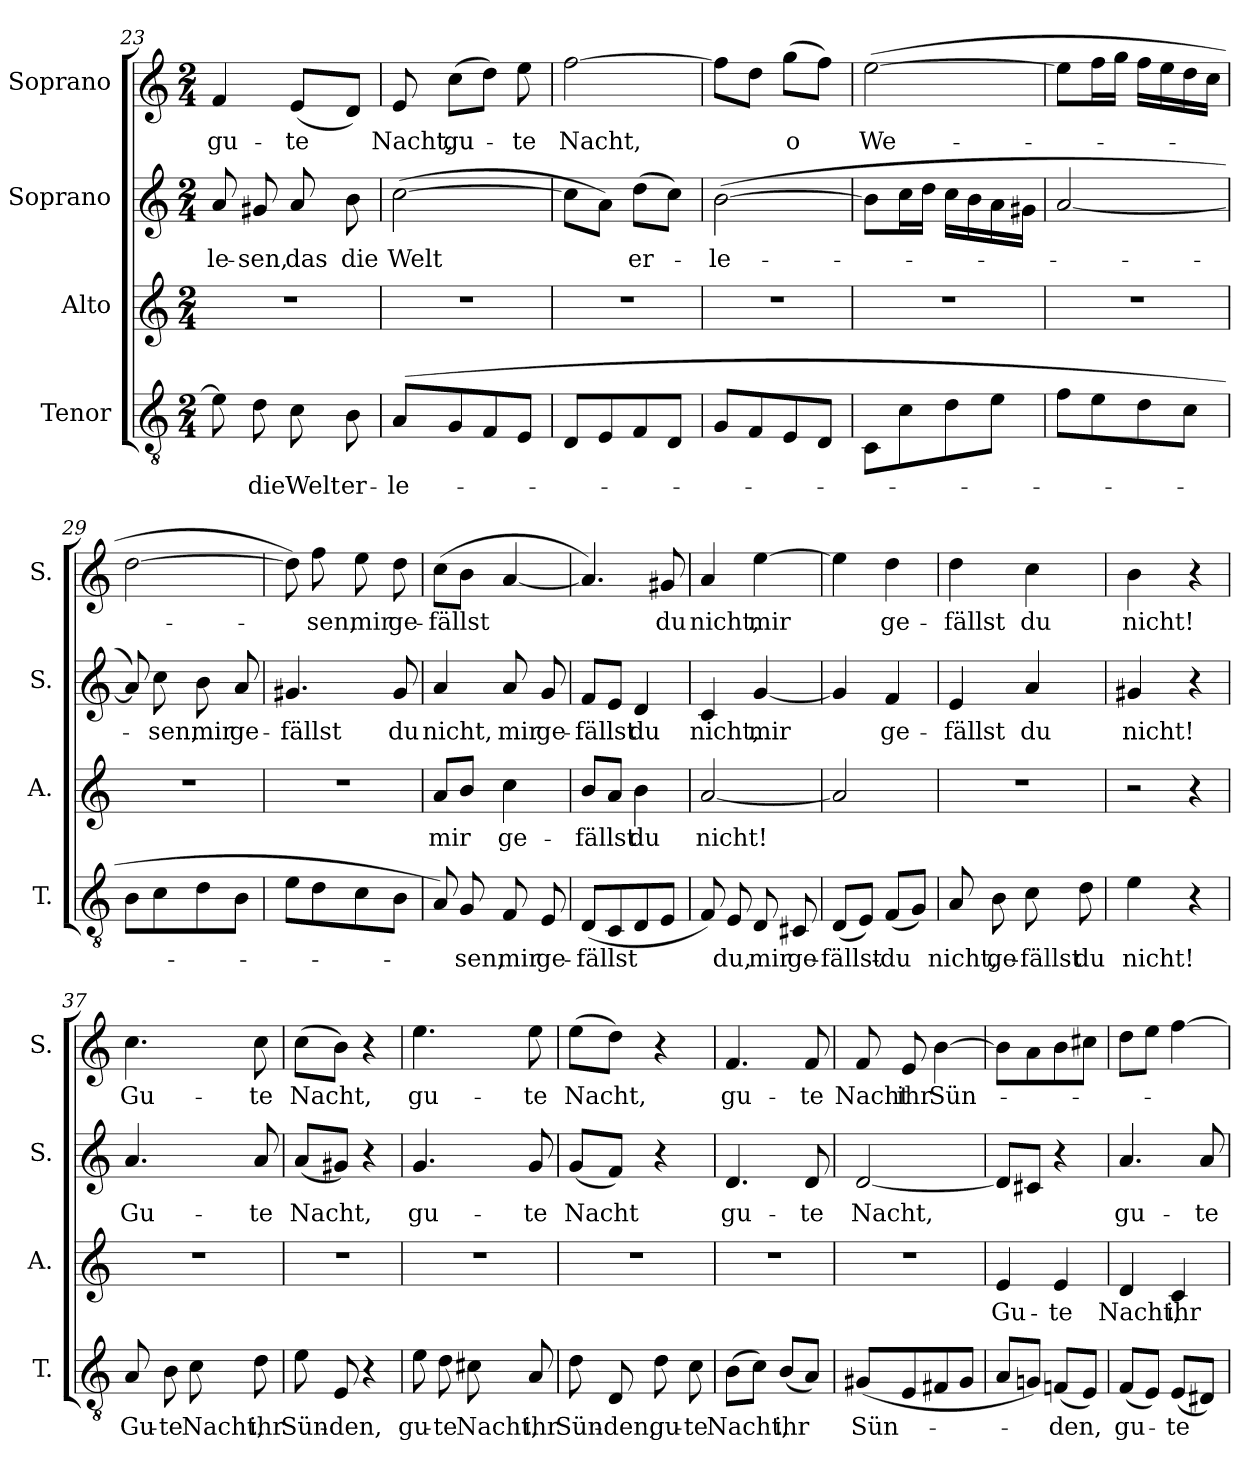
**kern	**text	**kern	**text	**kern	**text	**kern	**text
*part4	*part4	*part3	*part3	*part2	*part2	*part1	*part1
*staff4	*staff4	*staff3	*staff3	*staff2	*staff2	*staff1	*staff1
*I"Tenor	*	*I"Alto	*	*I"Soprano	*	*I"Soprano	*
*I'T.	*	*I'A.	*	*I'S.	*	*I'S.	*
*clefGv2	*	*clefG2	*	*clefG2	*	*clefG2	*
*k[]	*	*k[]	*	*k[]	*	*k[]	*
*M2/4	*	*M2/4	*	*M2/4	*	*M2/4	*
=23	=23	=23	=23	=23	=23	=23	=23
!	!	!	!	!	!LO:LY:b	!	!LO:LY:b
8e\]	.	2r	.	8a/	-le-	4f/	gu-
!	!LO:LY:b	!	!	!	!LO:LY:b	!	!
8d\	-die	.	.	8g#X/	-sen,	.	.
!	!LO:LY:b	!	!	!	!LO:LY:b	!	!LO:LY:b
8c\	Welt	.	.	8a/	das	(<8e/L	-te
!	!LO:LY:b	!	!	!	!LO:LY:b	!	!
8B\	er-	.	.	8b\	die	8d/J)	.
!!LO:LB:g=z
=24	=24	=24	=24	=24	=24	=24	=24
!	!LO:LY:b	!	!	!	!LO:LY:b	!	!LO:LY:b
(>8A/L	-le-	2r	.	(>[2cc\	Welt	8e/	Nacht,
!	!	!	!	!	!	!	!LO:LY:b
8G/	.	.	.	.	.	(>8cc\L	gu-
8F/	.	.	.	.	.	8dd\J)	.
!	!	!	!	!	!	!	!LO:LY:b
8E/J	.	.	.	.	.	8ee\	-te
=25	=25	=25	=25	=25	=25	=25	=25
!	!	!	!	!	!	!	!LO:LY:b
8D/L	.	2r	.	8cc\L]	.	[2ff\	Nacht,
8E/	.	.	.	8a\J)	.	.	.
!	!	!	!	!	!LO:LY:b	!	!
8F/	.	.	.	(>8dd\L	er-	.	.
8D/J	.	.	.	8cc\J)	.	.	.
=26	=26	=26	=26	=26	=26	=26	=26
!	!	!	!	!	!LO:LY:b	!	!
8G/L	.	2r	.	(>[2b\	-le-	8ff\L]	.
8F/	.	.	.	.	.	8dd\J	.
!	!	!	!	!	!	!	!LO:LY:b
8E/	.	.	.	.	.	(>8gg\L	o
8D/J	.	.	.	.	.	8ff\J)	.
=27	=27	=27	=27	=27	=27	=27	=27
!	!	!	!	!	!	!	!LO:LY:b
8C/L	.	2r	.	8b\L]	.	(>[2ee\	We-
8c\	.	.	.	16cc\L	.	.	.
.	.	.	.	16dd\JJ	.	.	.
8d\	.	.	.	16cc\LL	.	.	.
.	.	.	.	16b\	.	.	.
8e\J	.	.	.	16a\	.	.	.
.	.	.	.	16g#X\JJ	.	.	.
=28	=28	=28	=28	=28	=28	=28	=28
8f\L	.	2r	.	[2a/	.	8ee\L]	.
8e\	.	.	.	.	.	16ff\L	.
.	.	.	.	.	.	16gg\JJ	.
8d\	.	.	.	.	.	16ff\LL	.
.	.	.	.	.	.	16ee\	.
8c\J	.	.	.	.	.	16dd\	.
.	.	.	.	.	.	16cc\JJ	.
=29	=29	=29	=29	=29	=29	=29	=29
8B\L	.	2r	.	8a/])	.	[2dd\	.
!	!	!	!	!	!LO:LY:b	!	!
8c\	.	.	.	8cc\	-sen,	.	.
!	!	!	!	!	!LO:LY:b	!	!
8d\	.	.	.	8b\	mir	.	.
!	!	!	!	!	!LO:LY:b	!	!
8B\J	.	.	.	8a/	ge-	.	.
=30	=30	=30	=30	=30	=30	=30	=30
!	!	!	!	!	!LO:LY:b	!	!
8e\L	.	2r	.	4.g#X/	-fällst	8dd\])	.
!	!	!	!	!	!	!	!LO:LY:b
8d\	.	.	.	.	.	8ff\	-sen,
!	!	!	!	!	!	!	!LO:LY:b
8c\	.	.	.	.	.	8ee\	mir
!	!	!	!	!	!LO:LY:b	!	!LO:LY:b
8B\J	.	.	.	8g#/	du	8dd\	ge-
=31	=31	=31	=31	=31	=31	=31	=31
!	!	!	!LO:LY:b	!	!LO:LY:b	!	!LO:LY:b
8A/)	.	8a/L	mir	4a/	nicht,	(>8cc\L	-fällst
!	!LO:LY:b	!	!	!	!	!	!
8G/	sen,	8b/J	.	.	.	8b\J	.
!	!LO:LY:b	!	!LO:LY:b	!	!LO:LY:b	!	!
8F/	mir	4cc\	ge-	8a/	mir	[4a/	.
!	!LO:LY:b	!	!	!	!LO:LY:b	!	!
8E/	ge-	.	.	8g/	ge-	.	.
!!LO:LB:g=z
=32	=32	=32	=32	=32	=32	=32	=32
!	!LO:LY:b	!	!LO:LY:b	!	!LO:LY:b	!	!
(<8D/L	-fällst	8b/L	-fällst	8f/L	-fällst	4.a/])	.
8C/	.	8a/J	.	8e/J	.	.	.
!	!	!	!LO:LY:b	!	!LO:LY:b	!	!
8D/	.	4b\	du	4d/	du	.	.
!	!	!	!	!	!	!	!LO:LY:b
8E/J	.	.	.	.	.	8g#X/	-du
=33	=33	=33	=33	=33	=33	=33	=33
!	!	!	!LO:LY:b	!	!LO:LY:b	!	!LO:LY:b
8F/)	.	[2a/	nicht!	4c/	nicht,	4a/	nicht,
!	!LO:LY:b	!	!	!	!	!	!
8E/	du,	.	.	.	.	.	.
!	!LO:LY:b	!	!	!	!LO:LY:b	!	!LO:LY:b
8D/	mir	.	.	[4g/	mir	[4ee\	mir
!	!LO:LY:b	!	!	!	!	!	!
8C#X/	ge-	.	.	.	.	.	.
=34	=34	=34	=34	=34	=34	=34	=34
!	!LO:LY:b	!	!	!	!	!	!
(<8D/L	-fällst-	2a/]	.	4g/]	.	4ee\]	.
8E/J)	.	.	.	.	.	.	.
!	!LO:LY:b	!	!	!	!LO:LY:b	!	!LO:LY:b
(<8F/L	-du	.	.	4f/	ge-	4dd\	ge-
8G/J)	.	.	.	.	.	.	.
=35	=35	=35	=35	=35	=35	=35	=35
!	!LO:LY:b	!	!	!	!LO:LY:b	!	!LO:LY:b
8A/	nicht,	2r	.	4e/	-fällst	4dd\	-fällst
!	!LO:LY:b	!	!	!	!	!	!
8B\	ge-	.	.	.	.	.	.
!	!LO:LY:b	!	!	!	!LO:LY:b	!	!LO:LY:b
8c\	-fällst	.	.	4a/	du	4cc\	du
!	!LO:LY:b	!	!	!	!	!	!
8d\	du	.	.	.	.	.	.
=36	=36	=36	=36	=36	=36	=36	=36
!LO:N:head=solid	!LO:LY:b	!	!	!LO:N:head=solid	!LO:LY:b	!LO:N:head=solid	!LO:LY:b
2e\	nicht!	2r	.	2g#X/	nicht!	2b\	nicht!
4r	.	4r	.	4r	.	4r	.
=37	=37	=37	=37	=37	=37	=37	=37
!	!LO:LY:b	!	!	!	!LO:LY:b	!	!LO:LY:b
8A/	Gu-	2r	.	4.a/	Gu-	4.cc\	Gu-
!	!LO:LY:b	!	!	!	!	!	!
8B\	-te	.	.	.	.	.	.
!	!LO:LY:b	!	!	!	!	!	!
8c\	Nacht,	.	.	.	.	.	.
!	!LO:LY:b	!	!	!	!LO:LY:b	!	!LO:LY:b
8d\	ihr	.	.	8a/	-te	8cc\	-te
=38	=38	=38	=38	=38	=38	=38	=38
!	!LO:LY:b	!	!	!	!LO:LY:b	!	!LO:LY:b
8e\	Sün-	2r	.	(<8a/L	Nacht,	(>8cc\L	Nacht,
!	!LO:LY:b	!	!	!	!	!	!
8E/	-den,	.	.	8g#X/J)	.	8b\J)	.
4r	.	.	.	4r	.	4r	.
=39	=39	=39	=39	=39	=39	=39	=39
!	!LO:LY:b	!	!	!	!LO:LY:b	!	!LO:LY:b
8e\	gu-	2r	.	4.g/	gu-	4.ee\	gu-
!	!LO:LY:b	!	!	!	!	!	!
8d\	-te	.	.	.	.	.	.
!	!LO:LY:b	!	!	!	!	!	!
8c#X\	Nacht,	.	.	.	.	.	.
!	!LO:LY:b	!	!	!	!LO:LY:b	!	!LO:LY:b
8A/	ihr	.	.	8g/	-te	8ee\	-te
!!LO:PB:g=z
=40	=40	=40	=40	=40	=40	=40	=40
!	!LO:LY:b	!	!	!	!LO:LY:b	!	!LO:LY:b
8d\	Sün-	2r	.	(<8g/L	Nacht	(>8ee\L	Nacht,
!	!LO:LY:b	!	!	!	!	!	!
8D/	-den,	.	.	8f/J)	.	8dd\J)	.
!	!LO:LY:b	!	!	!	!	!	!
8d\	gu-	.	.	4r	.	4r	.
!	!LO:LY:b	!	!	!	!	!	!
8c\	-te	.	.	.	.	.	.
=41	=41	=41	=41	=41	=41	=41	=41
!	!LO:LY:b	!	!	!	!LO:LY:b	!	!LO:LY:b
(>8B\L	Nacht,	2r	.	4.d/	gu-	4.f/	gu-
8c\J)	.	.	.	.	.	.	.
!	!LO:LY:b	!	!	!	!	!	!
(<8B/L	ihr	.	.	.	.	.	.
!	!	!	!	!	!LO:LY:b	!	!LO:LY:b
8A/J)	.	.	.	8d/	-te	8f/	-te
=42	=42	=42	=42	=42	=42	=42	=42
!	!LO:LY:b	!	!	!	!LO:LY:b	!	!LO:LY:b
(>8G#X/L	Sün-	2r	.	[2d/	Nacht,	8f/	Nacht
!	!	!	!	!	!	!	!LO:LY:b
8E/	.	.	.	.	.	8e/	ihr
!	!	!	!	!	!	!	!LO:LY:b
8F#X/	.	.	.	.	.	[4b\	Sün-
8G#/J	.	.	.	.	.	.	.
=43	=43	=43	=43	=43	=43	=43	=43
!	!	!	!LO:LY:b	!	!	!	!
8A/L	.	4e/	Gu-	8d/L]	.	8b\L]	.
8Gn/J)	.	.	.	8c#X/J	.	8a\	.
!	!LO:LY:b	!	!LO:LY:b	!	!	!	!
(<8Fn/L	-den,	4e/	-te	4r	.	8b\	.
8E/J)	.	.	.	.	.	8cc#X\J	.
=44	=44	=44	=44	=44	=44	=44	=44
!	!LO:LY:b	!	!LO:LY:b	!	!LO:LY:b	!	!
(<8F/L	gu-	4d/	Nacht,	4.a/	gu-	8dd\L	.
8E/J)	.	.	.	.	.	8ee\J	.
!	!LO:LY:b	!	!LO:LY:b	!	!	!	!
(<8E/L	-te	4c/	ihr	.	.	[4ff\	.
!	!	!	!	!	!LO:LY:b	!	!
8D#X/J)	.	.	.	8a/	-te-	.	.
=	=	=	=	=	=	=	=
*-	*-	*-	*-	*-	*-	*-	*-
